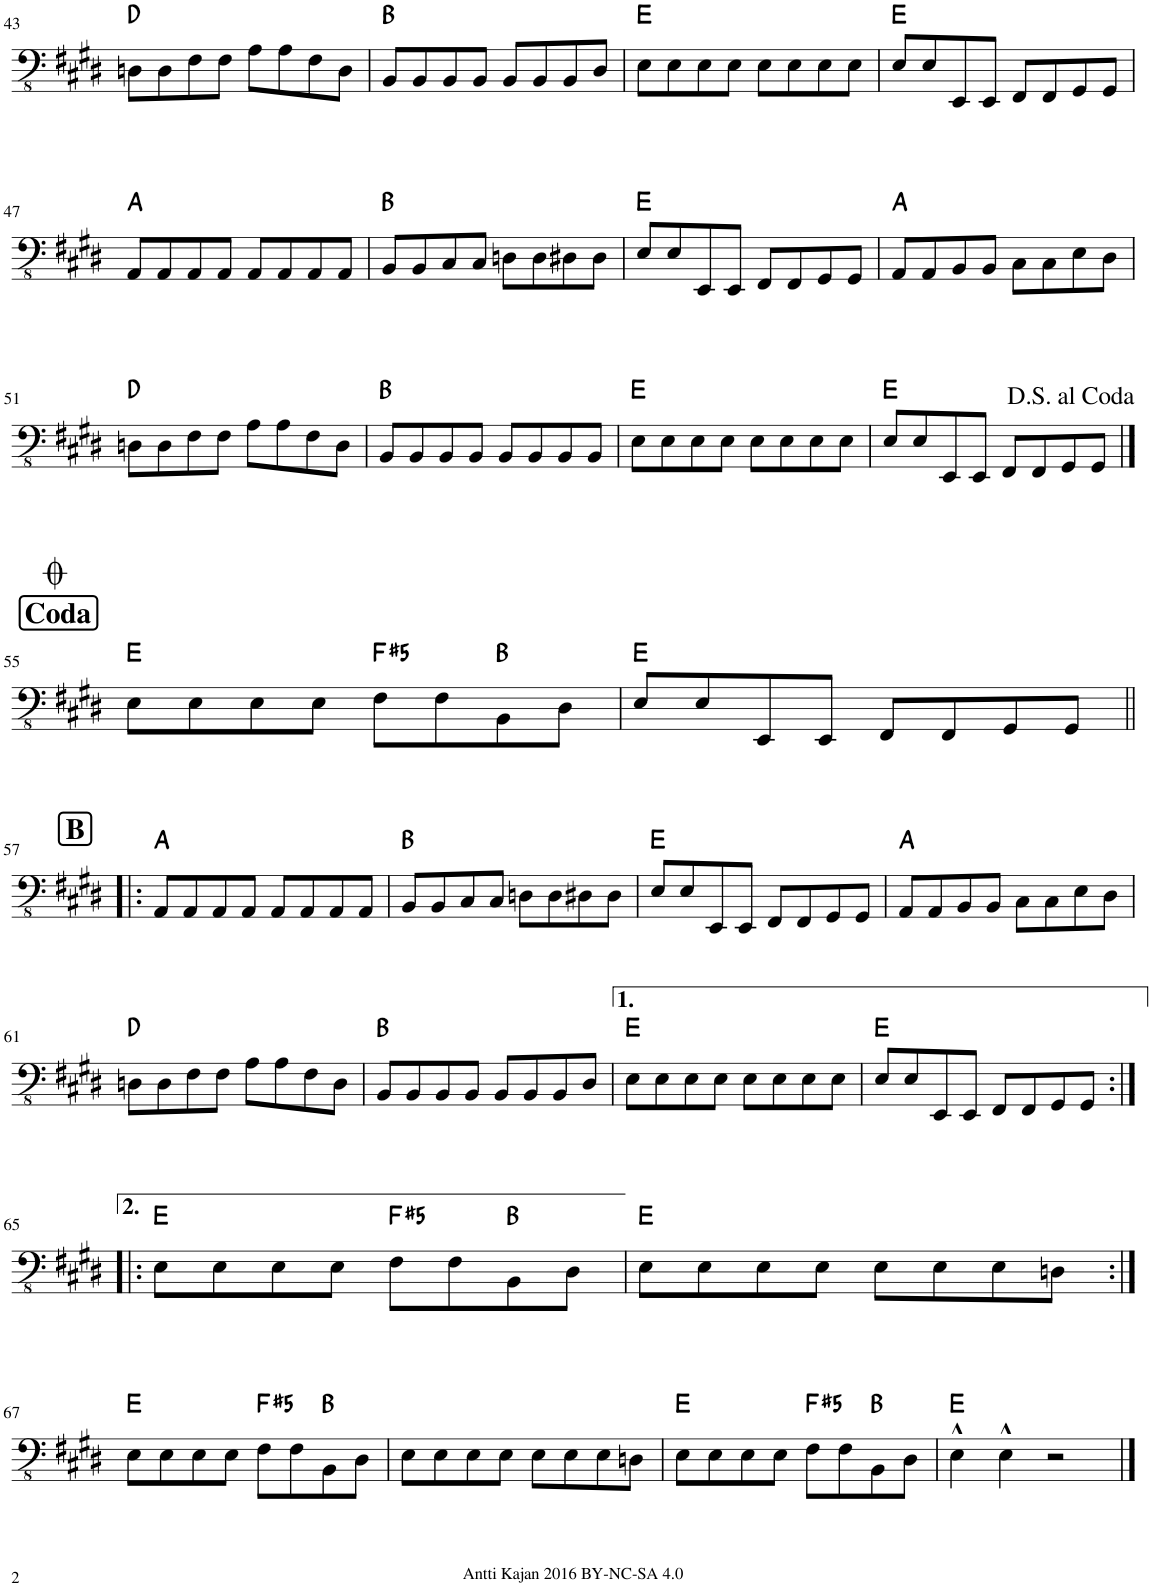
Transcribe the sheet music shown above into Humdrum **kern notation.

**kern	**harte
*part1	*part1
*staff1	*
*I"Bass Guitar	*
*I'B. Guit.	*
!!LO:PB:g=z
*clefFv4	*
*k[f#c#g#d#]	*
*M4/4	*
*met(c)	*
=43	=43
8DDn\L	D:maj
8DD\	.
8FF#\	.
8FF#\J	.
8AA\L	.
8AA\	.
8FF#\	.
8DD\J	.
=44	=44
8BBB/L	B:maj
8BBB/	.
8BBB/	.
8BBB/J	.
8BBB/L	.
8BBB/	.
8BBB/	.
8DD#/J	.
=45	=45
8EE\L	E:maj
8EE\	.
8EE\	.
8EE\J	.
8EE\L	.
8EE\	.
8EE\	.
8EE\J	.
=46	=46
8EE/L	E:maj
8EE/	.
8EEE/	.
8EEE/J	.
8FFF#/L	.
8FFF#/	.
8GGG#/	.
8GGG#/J	.
!!LO:LB:g=z
=47	=47
8AAA/L	A:maj
8AAA/	.
8AAA/	.
8AAA/J	.
8AAA/L	.
8AAA/	.
8AAA/	.
8AAA/J	.
=48	=48
8BBB/L	B:maj
8BBB/	.
8CC#/	.
8CC#/J	.
8DDn\L	.
8DD\	.
8DD#X\	.
8DD#\J	.
=49	=49
8EE/L	E:maj
8EE/	.
8EEE/	.
8EEE/J	.
8FFF#/L	.
8FFF#/	.
8GGG#/	.
8GGG#/J	.
=50	=50
8AAA/L	A:maj
8AAA/	.
8BBB/	.
8BBB/J	.
8CC#\L	.
8CC#\	.
8EE\	.
8DD#\J	.
!!LO:LB:g=z
=51	=51
8DDn\L	D:maj
8DD\	.
8FF#\	.
8FF#\J	.
8AA\L	.
8AA\	.
8FF#\	.
8DD\J	.
=52	=52
8BBB/L	B:maj
8BBB/	.
8BBB/	.
8BBB/J	.
8BBB/L	.
8BBB/	.
8BBB/	.
8BBB/J	.
=53	=53
8EE\L	E:maj
8EE\	.
8EE\	.
8EE\J	.
8EE\L	.
8EE\	.
8EE\	.
8EE\J	.
=54	=54
8EE/L	E:maj
8EE/	.
8EEE/	.
8EEE/J	.
8FFF#/L	.
8FFF#/	.
8GGG#/	.
8GGG#/J	.
!!LO:LB:g=z
!!LO:REH:place=s1:a:B:cj:fs=14:t=Coda
==55	==55
8EE\L	E:maj
8EE\	.
8EE\	.
8EE\J	.
!	!LO:H:kt=5
8FF#\L	F#:(1,5)
8FF#\	.
8BBB\	B:maj
8DD#\J	.
=56	=56
8EE/L	E:maj
8EE/	.
8EEE/	.
8EEE/J	.
8FFF#/L	.
8FFF#/	.
8GGG#/	.
8GGG#/J	.
!!LO:LB:g=z
!!LO:REH:place=s1:a:B:cj:fs=14:t=B
=57!|:	=57!|:
8AAA/L	A:maj
8AAA/	.
8AAA/	.
8AAA/J	.
8AAA/L	.
8AAA/	.
8AAA/	.
8AAA/J	.
=58	=58
8BBB/L	B:maj
8BBB/	.
8CC#/	.
8CC#/J	.
8DDn\L	.
8DD\	.
8DD#X\	.
8DD#\J	.
=59	=59
8EE/L	E:maj
8EE/	.
8EEE/	.
8EEE/J	.
8FFF#/L	.
8FFF#/	.
8GGG#/	.
8GGG#/J	.
=60	=60
8AAA/L	A:maj
8AAA/	.
8BBB/	.
8BBB/J	.
8CC#\L	.
8CC#\	.
8EE\	.
8DD#\J	.
!!LO:LB:g=z
=61	=61
8DDn\L	D:maj
8DD\	.
8FF#\	.
8FF#\J	.
8AA\L	.
8AA\	.
8FF#\	.
8DD\J	.
=62	=62
8BBB/L	B:maj
8BBB/	.
8BBB/	.
8BBB/J	.
8BBB/L	.
8BBB/	.
8BBB/	.
8DD#/J	.
=63	=63
8EE\L	E:maj
8EE\	.
8EE\	.
8EE\J	.
8EE\L	.
8EE\	.
8EE\	.
8EE\J	.
=64	=64
8EE/L	E:maj
8EE/	.
8EEE/	.
8EEE/J	.
8FFF#/L	.
8FFF#/	.
8GGG#/	.
8GGG#/J	.
!!LO:LB:g=z
=65:|!|:	=65:|!|:
8EE\L	E:maj
8EE\	.
8EE\	.
8EE\J	.
!	!LO:H:kt=5
8FF#\L	F#:(1,5)
8FF#\	.
8BBB\	B:maj
8DD#\J	.
=66	=66
8EE\L	E:maj
8EE\	.
8EE\	.
8EE\J	.
8EE\L	.
8EE\	.
8EE\	.
8DDn\J	.
!!LO:LB:g=z
=67:|!	=67:|!
8EE\L	E:maj
8EE\	.
8EE\	.
8EE\J	.
!	!LO:H:kt=5
8FF#\L	F#:(1,5)
8FF#\	.
8BBB\	B:maj
8DD#\J	.
=68	=68
8EE\L	.
8EE\	.
8EE\	.
8EE\J	.
8EE\L	.
8EE\	.
8EE\	.
8DDn\J	.
=69	=69
8EE\L	E:maj
8EE\	.
8EE\	.
8EE\J	.
!	!LO:H:kt=5
8FF#\L	F#:(1,5)
8FF#\	.
8BBB\	B:maj
8DD#\J	.
=70	=70
4EE^^\	E:maj
4EE^^\	.
2r	.
==	==
*-	*-
